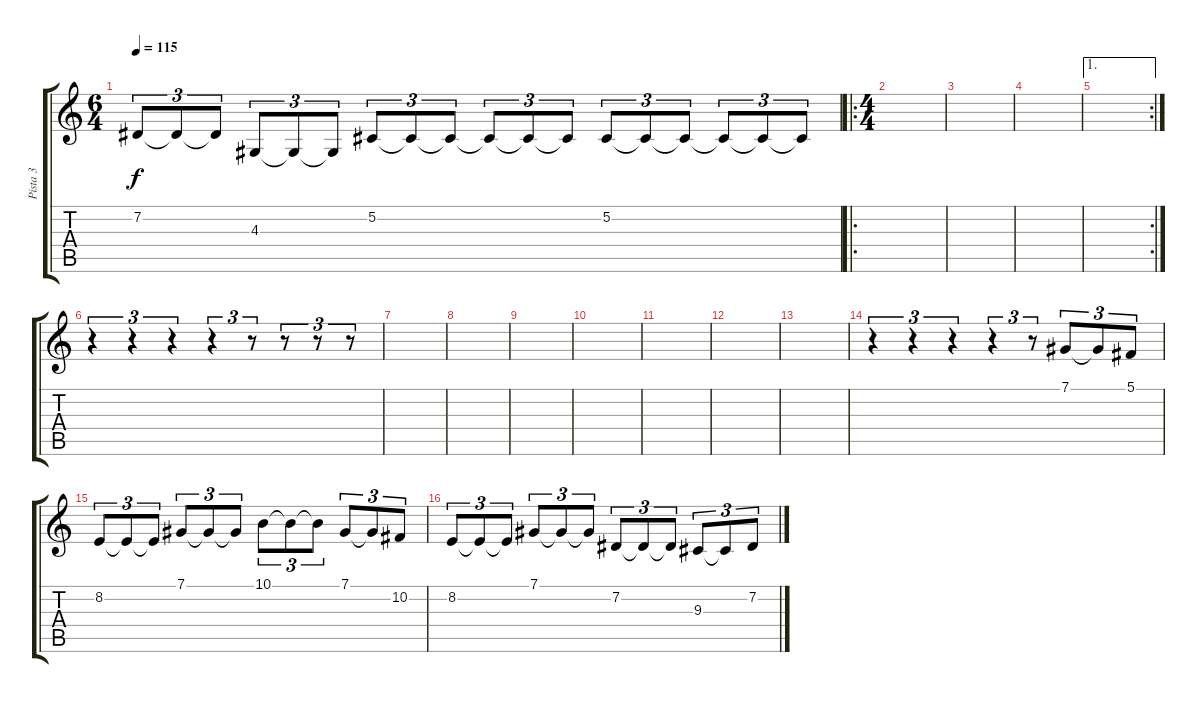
\track ("Pista 3" "Pista 3") {instrument accordion}
\staff {score tabs}
\tuning (Db4 Ab3 E3 B2 Gb2 Db2) {hide}
\ts (6 4)
\tempo 115
\clef g2
\ks c
7.2.8{tu (3 2) dy f} 7.2{t}.8{tu (3 2)} 7.2{t}.8{tu (3 2)} 4.3.8{tu (3 2)} 4.3{t}.8{tu (3 2)} 4.3{t}.8{tu (3 2)} 5.2.8{tu (3 2)} 5.2{t}.8{tu (3 2)} 5.2{t}.8{tu (3 2)} 5.2{t}.8{tu (3 2)} 5.2{t}.8{tu (3 2)} 5.2{t}.8{tu (3 2)} 5.2.8{tu (3 2)} 5.2{t}.8{tu (3 2)} 5.2{t}.8{tu (3 2)} 5.2{t}.8{tu (3 2)} 5.2{t}.8{tu (3 2)} 5.2{t}.8{tu (3 2)} |
\ro
\ts (4 4)
|
|
|
\ae 1
\rc 2
|
r.4{tu (3 2)} r.4{tu (3 2)} r.4{tu (3 2)} r.4{tu (3 2)} r.8{tu (3 2)} r.8{tu (3 2)} r.8{tu (3 2)} r.8{tu (3 2)} |
|
|
|
|
|
|
|
r.4{tu (3 2)} r.4{tu (3 2)} r.4{tu (3 2)} r.4{tu (3 2)} r.8{tu (3 2)} 7.1.8{tu (3 2) volume 10} 7.1{t}.8{tu (3 2)} 5.1.8{tu (3 2)} |
8.2.8{tu (3 2)} 8.2{t}.8{tu (3 2)} 8.2{t}.8{tu (3 2)} 7.1.8{tu (3 2)} 7.1{t}.8{tu (3 2)} 7.1{t}.8{tu (3 2)} 10.1.8{tu (3 2)} 10.1{t}.8{tu (3 2)} 10.1{t}.8{tu (3 2)} 7.1.8{tu (3 2)} 7.1{t}.8{tu (3 2)} 10.2.8{tu (3 2)} |
8.2.8{tu (3 2)} 8.2{t}.8{tu (3 2)} 8.2{t}.8{tu (3 2)} 7.1.8{tu (3 2)} 7.1{t}.8{tu (3 2)} 7.1{t}.8{tu (3 2)} 7.2.8{tu (3 2)} 7.2{t}.8{tu (3 2)} 7.2{t}.8{tu (3 2)} 9.3.8{tu (3 2)} 9.3{t}.8{tu (3 2)} 7.2.8{tu (3 2)}
